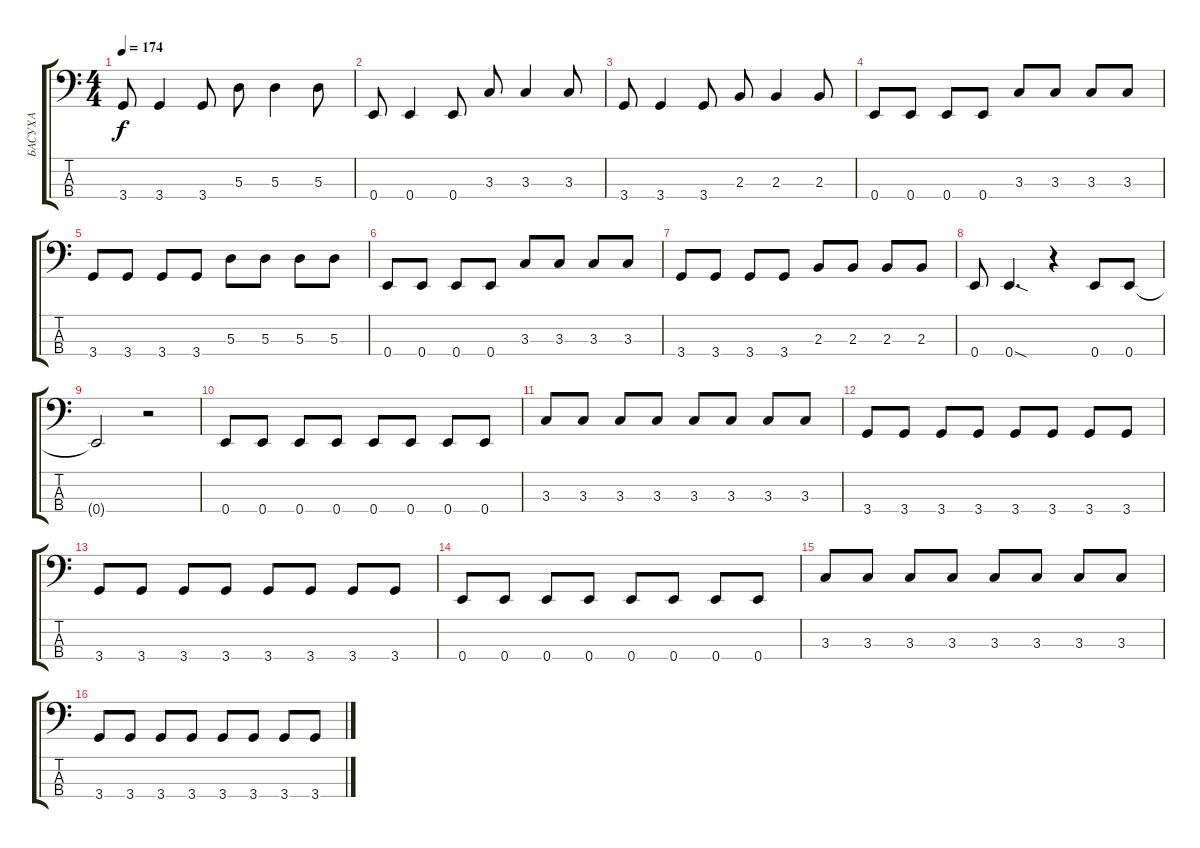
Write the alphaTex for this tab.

\track ("БАСУХА" "БАСУХА") {instrument electricbasspick}
\staff {score tabs}
\tuning (G2 D2 A1 E1) {hide}
\ts (4 4)
\tempo 174
\clef f4
\ks c
3.4.8{dy f} 3.4.4 3.4.8 5.3.8 5.3.4 5.3.8 |
0.4.8 0.4.4 0.4.8 3.3.8 3.3.4 3.3.8 |
3.4.8 3.4.4 3.4.8 2.3.8 2.3.4 2.3.8 |
0.4.8 0.4.8 0.4.8 0.4.8 3.3.8 3.3.8 3.3.8 3.3.8 |
3.4.8 3.4.8 3.4.8 3.4.8 5.3.8 5.3.8 5.3.8 5.3.8 |
0.4.8 0.4.8 0.4.8 0.4.8 3.3.8 3.3.8 3.3.8 3.3.8 |
3.4.8 3.4.8 3.4.8 3.4.8 2.3.8 2.3.8 2.3.8 2.3.8 |
0.4.8 0.4{sod}.4{d} r.4 0.4.8 0.4.8 |
0.4{t}.2 r.2 |
0.4.8{volume 12 instrument slapbass1} 0.4.8 0.4.8 0.4.8 0.4.8 0.4.8 0.4.8 0.4.8 |
3.3.8 3.3.8 3.3.8 3.3.8 3.3.8 3.3.8 3.3.8 3.3.8 |
3.4.8 3.4.8 3.4.8 3.4.8 3.4.8 3.4.8 3.4.8 3.4.8 |
3.4.8 3.4.8 3.4.8 3.4.8 3.4.8 3.4.8 3.4.8 3.4.8 |
0.4.8 0.4.8 0.4.8 0.4.8 0.4.8 0.4.8 0.4.8 0.4.8 |
3.3.8 3.3.8 3.3.8 3.3.8 3.3.8 3.3.8 3.3.8 3.3.8 |
3.4.8 3.4.8 3.4.8 3.4.8 3.4.8 3.4.8 3.4.8 3.4.8
